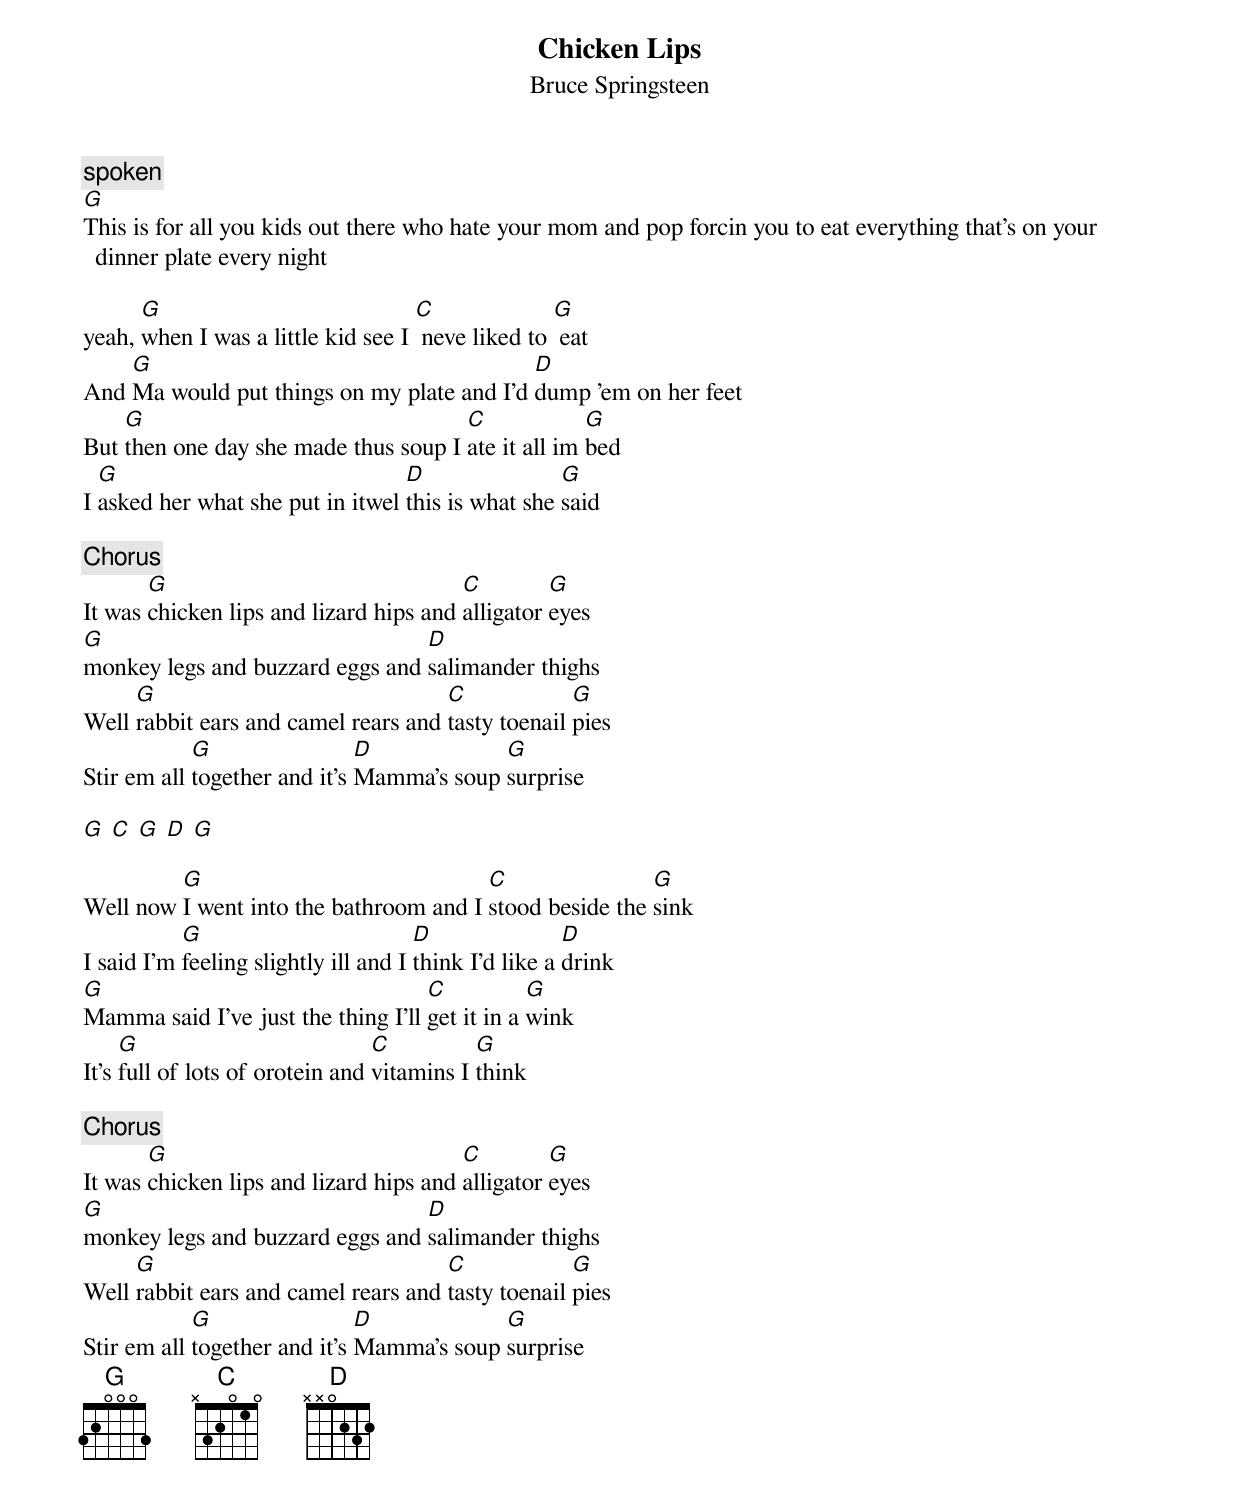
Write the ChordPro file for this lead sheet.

{title: Chicken Lips}
{subtitle: Bruce Springsteen}

{c: spoken}
[G]This is for all you kids out there who hate your mom and pop forcin you to eat everything that's on your dinner plate every night

yeah, [G]when I was a little kid see I [C] neve liked to [G] eat
And [G]Ma would put things on my plate and I'd [D]dump 'em on her feet
But [G]then one day she made thus soup I [C]ate it all im [G]bed
I [G]asked her what she put in itwel [D]this is what she [G]said

{c: Chorus}
It was [G]chicken lips and lizard hips and [C]alligator [G]eyes
[G]monkey legs and buzzard eggs and [D]salimander thighs
Well [G]rabbit ears and camel rears and [C]tasty toenail [G]pies
Stir em all [G]together and it's [D]Mamma's soup [G]surprise

[G] [C] [G] [D] [G]

Well now [G]I went into the bathroom and I [C]stood beside the [G]sink
I said I'm [G]feeling slightly ill and I [D]think I'd like a [D]drink
[G]Mamma said I've just the thing I'll [C]get it in a [G]wink
It's [G]full of lots of orotein and [C]vitamins I [G]think

{c: Chorus}
It was [G]chicken lips and lizard hips and [C]alligator [G]eyes
[G]monkey legs and buzzard eggs and [D]salimander thighs
Well [G]rabbit ears and camel rears and [C]tasty toenail [G]pies
Stir em all [G]together and it's [D]Mamma's soup [G]surprise
